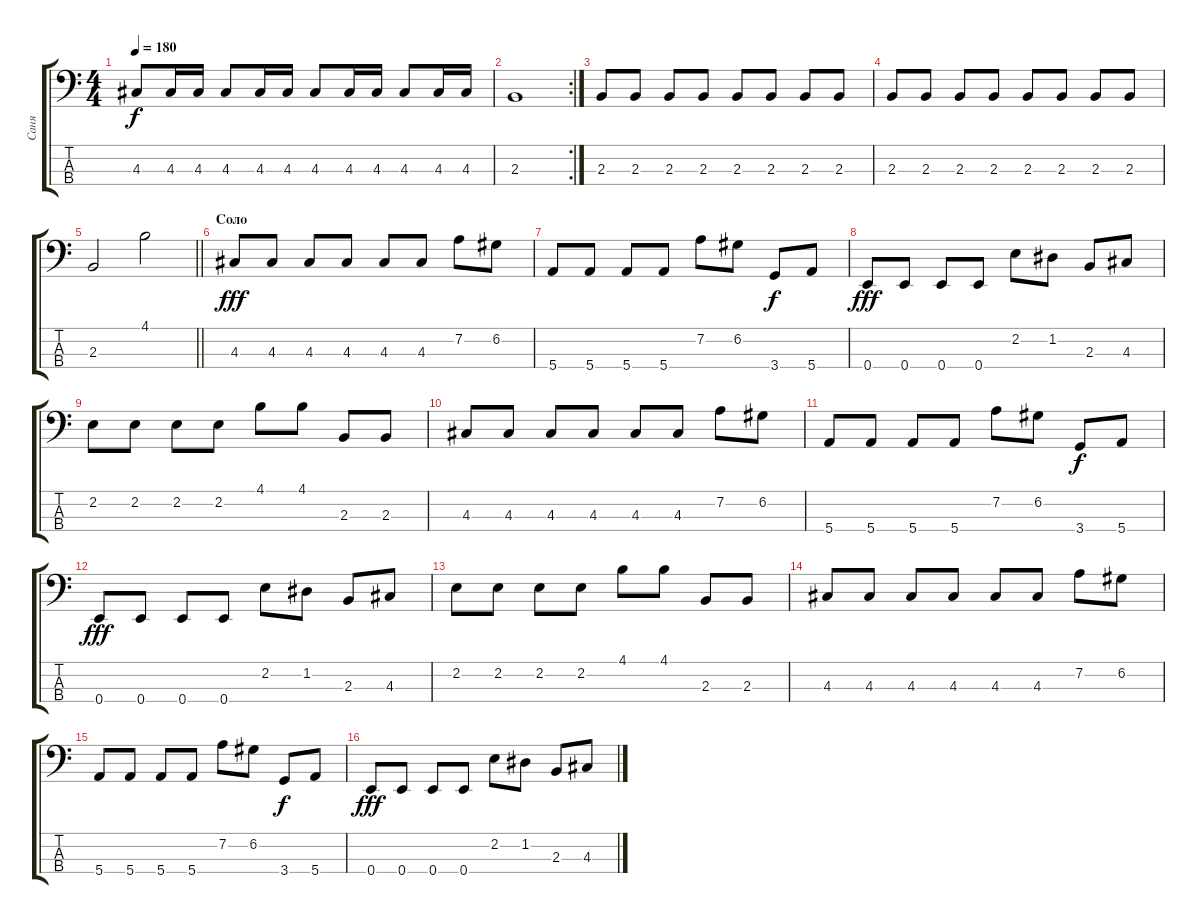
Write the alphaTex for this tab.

\track ("Саня" "Саня") {instrument electricbassfinger}
\staff {score tabs}
\tuning (G2 D2 A1 E1) {hide}
\ts (4 4)
\tempo 180
\clef f4
\ks c
4.3.8{dy f} 4.3.16 4.3.16 4.3.8 4.3.16 4.3.16 4.3.8 4.3.16 4.3.16 4.3.8 4.3.16 4.3.16 |
\rc 2
2.3.1 |
2.3.8 2.3.8 2.3.8 2.3.8 2.3.8 2.3.8 2.3.8 2.3.8 |
2.3.8 2.3.8 2.3.8 2.3.8 2.3.8 2.3.8 2.3.8 2.3.8 |
\barLineRight lightlight
2.3.2 4.1.2 |
\section ("" "Соло")
4.3.8{dy fff} 4.3.8 4.3.8 4.3.8 4.3.8 4.3.8 7.2.8 6.2.8 |
5.4.8 5.4.8 5.4.8 5.4.8 7.2.8 6.2.8 3.4.8{dy f} 5.4.8 |
0.4.8{dy fff} 0.4.8 0.4.8 0.4.8 2.2.8 1.2.8 2.3.8 4.3.8 |
2.2.8 2.2.8 2.2.8 2.2.8 4.1.8 4.1.8 2.3.8 2.3.8 |
4.3.8 4.3.8 4.3.8 4.3.8 4.3.8 4.3.8 7.2.8 6.2.8 |
5.4.8 5.4.8 5.4.8 5.4.8 7.2.8 6.2.8 3.4.8{dy f} 5.4.8 |
0.4.8{dy fff} 0.4.8 0.4.8 0.4.8 2.2.8 1.2.8 2.3.8 4.3.8 |
2.2.8 2.2.8 2.2.8 2.2.8 4.1.8 4.1.8 2.3.8 2.3.8 |
4.3.8 4.3.8 4.3.8 4.3.8 4.3.8 4.3.8 7.2.8 6.2.8 |
5.4.8 5.4.8 5.4.8 5.4.8 7.2.8 6.2.8 3.4.8{dy f} 5.4.8 |
0.4.8{dy fff} 0.4.8 0.4.8 0.4.8 2.2.8 1.2.8 2.3.8 4.3.8
